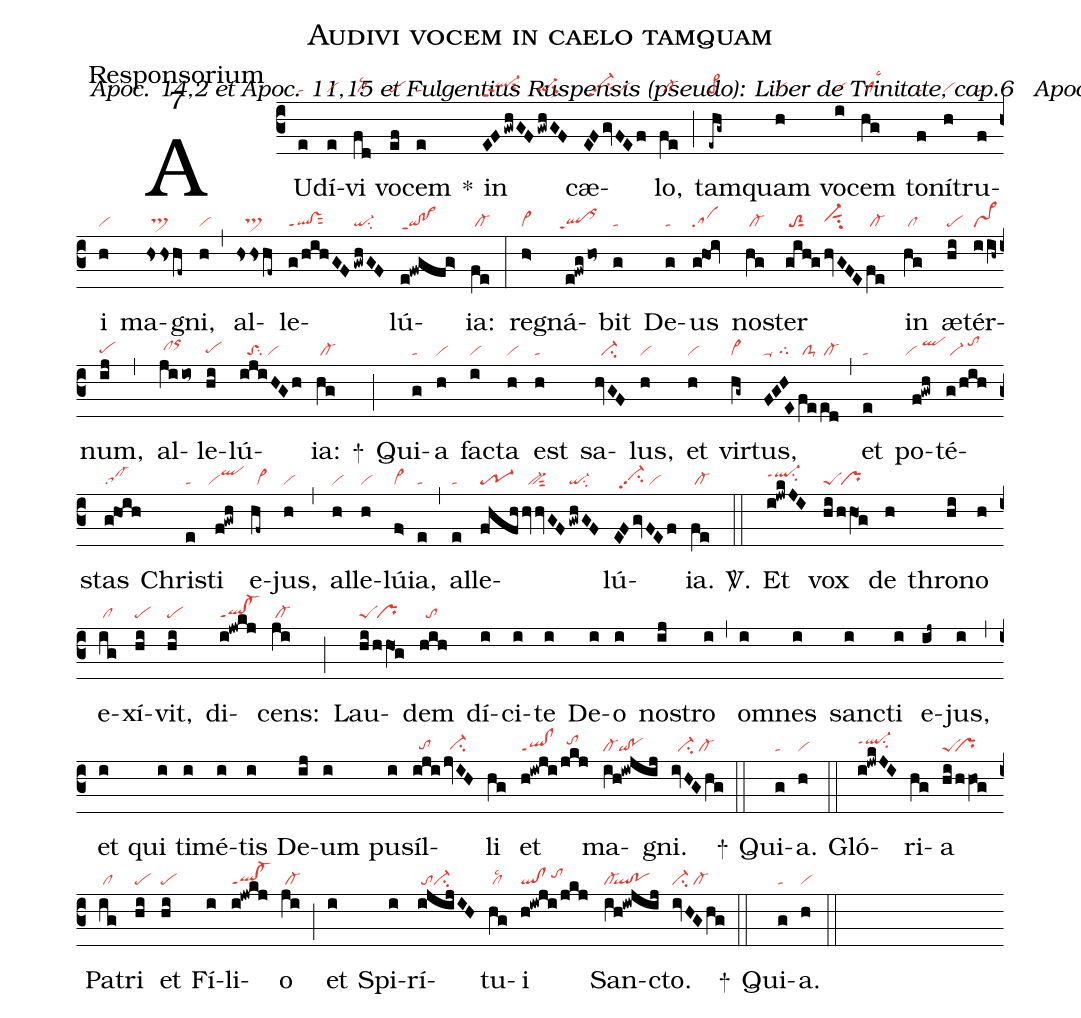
name:Audivi vocem in caelo tamquam;
office-part:Responsorium;
mode:7;
commentary:ꝶ Apoc. 14,2 et Apoc. 11,15 et Fulgentius Ruspensis (pseudo): Liber de Trinitate, cap.6 ꝟ Apoc. 19,5; H247;
nabc-lines:1;
%%
(c3)
AU(e|ta)dí(e|vi)vi(fd|/cllsc2) vo(ef|pe)cem(e|ta) *()
in(EFgwhGF|ql-hhppt2sut2|gwhGF|qi-su1sux1) cæ(EFgvFEf|//vi-hhpp2su2/vi)lo,(fe|/cl-) (;)
tam(-ehg~|pe>)quam(h|vi) vo(i|vi)cem(hg|/cllsc3) to(f|ta)ní(h|vi)tru(f|ta)i(h|vi) ma(hsshf~|//ts>hg)gni,(h|vi) (,)
al(hsshf~|///ts>hg)le(g/hihGF|ql!vsppt1sut2|gwhGF|qi-su2)lú(e!fwgfg>|qi!po>ppt1)ia:(fe|/cl-) (:)
re(h>|vi>)gná(e!fwgho~|``qlheppt1`orhk)bit(g|ta) De(g|ta)us(g!ho!@iv|sa)
no(hg|/cl-)ster(gih!g|/toS2sut1|hvGFE|vi-hhsut1su2|fe|/cl-) in(hg|/cl) æ(hi|pe)tér(iih~|pr~)num,(ij|pehg) (,)
al(jiio~|/clhhorhj)le(hi|pehg)lú(ijiHGh|//toSsu2/vi)ia:(hg|/cl-) +(;)

Qui(g|ta)a(h|vi) fa(i|vi)cta(h|vi) est(h|ta) sa(hvGF|//ci-)lus,(h|vi)
et(h|vi) vir(hg~|cl~)tus,(FGHE|ta-//tghg|fe|/clS-|/ed|/cl-) (,)
et(e|ta) po(f!gwh|``vi/qlhj)té(g/hih|/vi-/tohj)stas(g!ho!@ih|sa!cl-) Chri(e|ta)sti(f!gwh|``viqlhj) e(hf~|//cl~)jus,(h|vi) (,)
al(h|vi)le(h|vi)lú(f>|vi>)ia,(e|ta) (,)
al(e|ta)le(fhfh|tr-1|hvvGF|//vi-```vi-sut2|gwhGF|qi-su2)lú(EFgvFEf|//vi-hhpp2su2/vi)ia.(fe|/cl-) <sp>V/</sp>.(::)

Et(i!jwkJI|ql-hippt1su2) vox(hi|peS|/hhO1g|/pr)
de(h) thro(hi)no(h) e(ig|/cl)xí(hi|pe)vit,(hi|pe) di(i!jwkj|ql!cl-ppt1)cens:(ji|/cl-) (;)
Lau(hi|peS|/hhO1g|/pr)dem(hih|//to) dí(i)ci(i)te(i) De(i)o(i) no(ij)stro(i) (,)
om(i)nes(i) san(i)cti(i) e(ij~)jus,(i) (,)
et(i) qui(i) ti(i)mé(i)tis(i) De(ij)um(i)
pu(i)síl(iji|//tohg|jvIH|//ci-hg)li(hg) et(h!iwji|ql!clppt1|/jkj|//tohi) ma(ih!iwjij|cl-qi!po)gni.(ivHGhg|//ci-/cl-) +(::)

Qui(g|ta)a.(h|vi) (::)

Gló(i!jwkJI|ql-hippt1su2)ri(hg)a(hi/hhVO!g|peS``pr)
Pa(ig|/cl)tri(hi|pe) et(hi|pe) Fí(i)li(i!jwkj|ql!cl-ppt1)o(ji|/cl-) (;)
et(i) Spi(i)rí(i!@jijIH|/toci-)tu(hg|/cllsc2)i(h!iwji/jkj|ql!cl/tohi)
San(ih!iw!@jij|cl-``ql!po)cto.(ivHGhg|ci-/cl-) +(::)

Qui(g|ta)a.(h|vi) (::)
